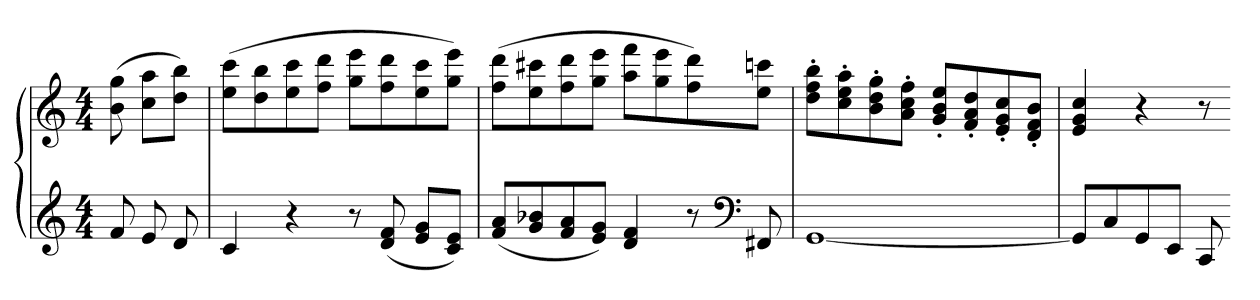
**kern	**kern
*part1	*part1
*staff2	*staff1
*clefG2	*clefG2
*k[]	*k[]
*C:	*C:
*M4/4	*M4/4
=	=
8f	(8b 8gg
8e	8cc 8aaL
8d	8dd 8bbJ)
=29	=29
4c	(8ee 8cccL
.	8dd 8bb
4r	8ee 8ccc
.	8ff 8dddJ
8r	8gg 8eeeL
(8d 8f	8ff 8ddd
8e 8gL	8ee 8ccc
8c 8eJ)	8gg 8eeeJ)
=30	=30
(8f 8aL	(8ff 8dddL
8g 8b-X	8ee 8ccc#X
8f 8a	8ff 8ddd
8e 8gJ)	8gg 8eeeJ
4d 4f	8aa 8fffL
.	8gg 8eee
8r	8ff 8ddd)
*clefF4	*
8FF#X	8ee 8cccnJ
=31	=31
[1GG	8dd' 8ff' 8bb'L
.	8cc' 8ee' 8aa'
.	8b' 8dd' 8gg'
.	8a' 8cc' 8ff'J
.	8g' 8b' 8ee'L
.	8f' 8a' 8dd'
.	8e' 8g' 8cc'
.	8d' 8f' 8b'J
=32	=32
8GGL]	4e 4g 4cc
8C	.
8GG	4r
8EEJ	.
8CC	8r
=-	=-
*-	*-
